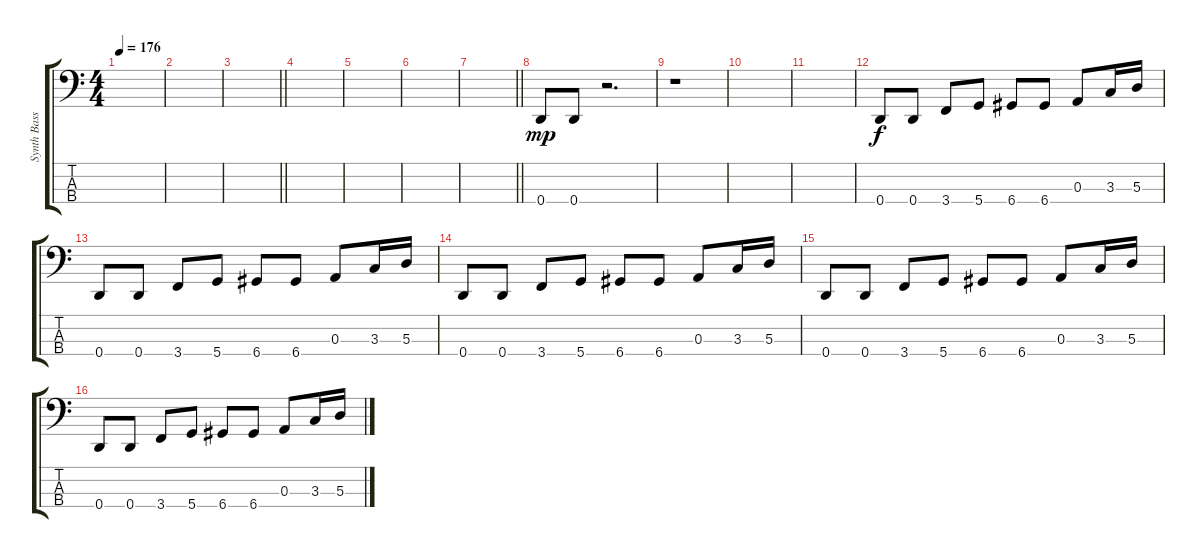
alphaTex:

\track ("Synth Bass" "Synth Bass") {instrument synthbass1}
\staff {score tabs}
\tuning (G2 D2 A1 D1) {hide}
\ts (4 4)
\tempo 176
\clef f4
\ks c
|
|
\barLineRight lightlight
|
|
|
|
\barLineRight lightlight
|
0.4.8{dy mp} 0.4.8 r.2{d} |
r.1 |
|
|
0.4.8{dy f} 0.4.8 3.4.8 5.4.8 6.4.8 6.4.8 0.3.8 3.3.16 5.3.16 |
0.4.8 0.4.8 3.4.8 5.4.8 6.4.8 6.4.8 0.3.8 3.3.16 5.3.16 |
0.4.8 0.4.8 3.4.8 5.4.8 6.4.8 6.4.8 0.3.8 3.3.16 5.3.16 |
0.4.8 0.4.8 3.4.8 5.4.8 6.4.8 6.4.8 0.3.8 3.3.16 5.3.16 |
0.4.8 0.4.8 3.4.8 5.4.8 6.4.8 6.4.8 0.3.8 3.3.16 5.3.16
